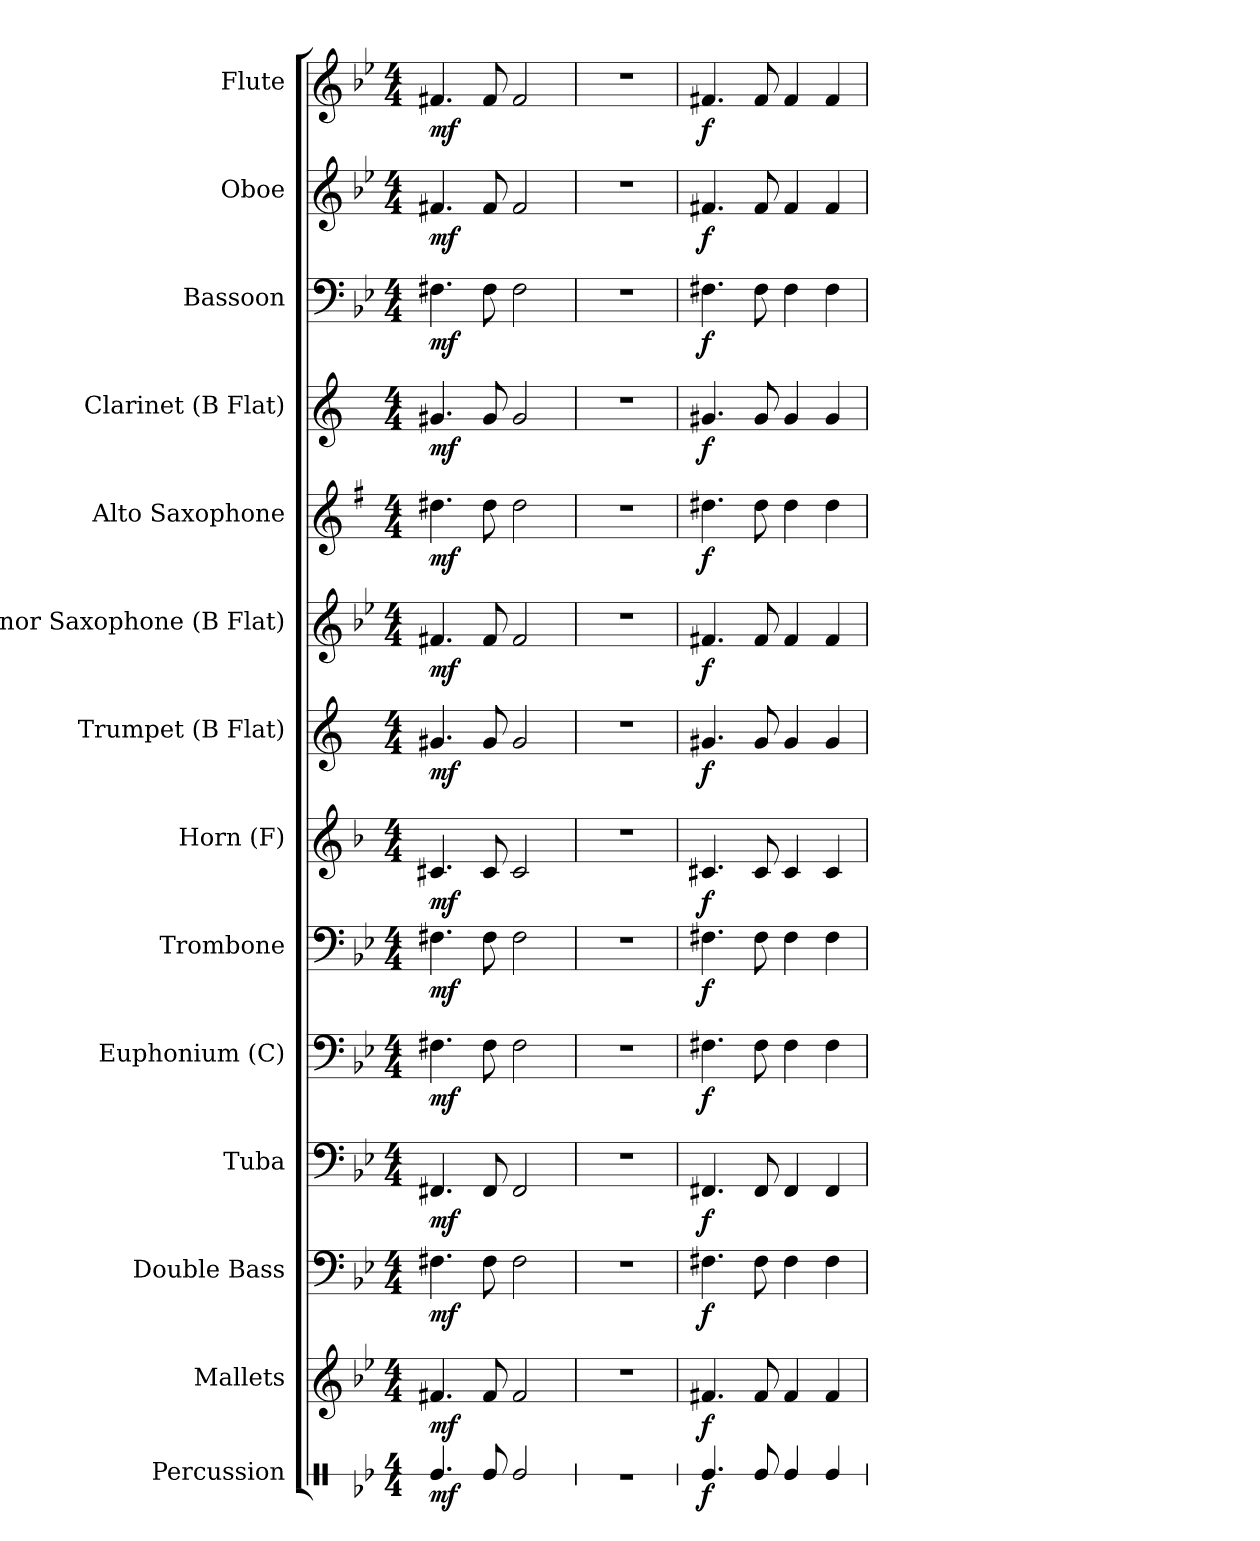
**kern	**dynam	**kern	**dynam	**kern	**dynam	**kern	**dynam	**kern	**dynam	**kern	**dynam	**kern	**dynam	**kern	**dynam	**kern	**dynam	**kern	**dynam	**kern	**dynam	**kern	**dynam	**kern	**dynam	**kern	**dynam
*part14	*part14	*part13	*part13	*part12	*part12	*part11	*part11	*part10	*part10	*part9	*part9	*part8	*part8	*part7	*part7	*part6	*part6	*part5	*part5	*part4	*part4	*part3	*part3	*part2	*part2	*part1	*part1
*staff14	*staff14	*staff13	*staff13	*staff12	*staff12	*staff11	*staff11	*staff10	*staff10	*staff9	*staff9	*staff8	*staff8	*staff7	*staff7	*staff6	*staff6	*staff5	*staff5	*staff4	*staff4	*staff3	*staff3	*staff2	*staff2	*staff1	*staff1
*I"Percussion	*	*I"Mallets	*	*I"Double Bass	*	*I"Tuba	*	*I"Euphonium (C)	*	*I"Trombone	*	*I"Horn (F)	*	*I"Trumpet (B Flat)	*	*I"Tenor Saxophone (B Flat)	*	*I"Alto Saxophone	*	*I"Clarinet (B Flat)	*	*I"Bassoon	*	*I"Oboe	*	*I"Flute	*
*stria1	*	*	*	*	*	*	*	*	*	*	*	*	*	*	*	*	*	*	*	*	*	*	*	*	*	*	*
*clefX	*	*clefG2	*	*clefF4	*	*clefF4	*	*clefF4	*	*clefF4	*	*clefG2	*	*clefG2	*	*clefG2	*	*clefG2	*	*clefG2	*	*clefF4	*	*clefG2	*	*clefG2	*
*	*	*ITrd-14c-24	*	*ITrd7c12	*	*	*	*	*	*	*	*ITrd4c7	*	*ITrd1c2	*	*ITrd8c14	*	*ITrd5c9	*	*ITrd1c2	*	*	*	*	*	*	*
*k[b-e-]	*	*k[b-e-]	*	*k[b-e-]	*	*k[b-e-]	*	*k[b-e-]	*	*k[b-e-]	*	*k[b-e-]	*	*k[b-e-]	*	*k[b-e-]	*	*k[b-e-]	*	*k[b-e-]	*	*k[b-e-]	*	*k[b-e-]	*	*k[b-e-]	*
*B-:	*	*B-:	*	*B-:	*	*B-:	*	*B-:	*	*B-:	*	*B-:	*	*B-:	*	*B-:	*	*B-:	*	*B-:	*	*B-:	*	*B-:	*	*B-:	*
*M4/4	*	*M4/4	*	*M4/4	*	*M4/4	*	*M4/4	*	*M4/4	*	*M4/4	*	*M4/4	*	*M4/4	*	*M4/4	*	*M4/4	*	*M4/4	*	*M4/4	*	*M4/4	*
*MM80	*	*MM80	*	*MM80	*	*MM80	*	*MM80	*	*MM80	*	*MM80	*	*MM80	*	*MM80	*	*MM80	*	*MM80	*	*MM80	*	*MM80	*	*MM80	*
=1	=1	=1	=1	=1	=1	=1	=1	=1	=1	=1	=1	=1	=1	=1	=1	=1	=1	=1	=1	=1	=1	=1	=1	=1	=1	=1	=1
!	!LO:DY:b	!	!LO:DY:b	!	!LO:DY:b	!	!LO:DY:b	!	!LO:DY:b	!	!LO:DY:b	!	!LO:DY:b	!	!LO:DY:b	!	!LO:DY:b	!	!LO:DY:b	!	!LO:DY:b	!	!LO:DY:b	!	!LO:DY:b	!	!LO:DY:b
4.Re/	mf	4.fff#X/	mf	4.FF#X\	mf	4.FF#X/	mf	4.F#X\	mf	4.F#X\	mf	4.F#X/	mf	4.f#X/	mf	4.F#X/	mf	4.f#X\	mf	4.f#X/	mf	4.F#X\	mf	4.f#X/	mf	4.f#X/	mf
8Re/	.	8fff#/	.	8FF#\	.	8FF#/	.	8F#\	.	8F#\	.	8F#/	.	8f#/	.	8F#/	.	8f#\	.	8f#/	.	8F#\	.	8f#/	.	8f#/	.
2Re/	.	2fff#/	.	2FF#\	.	2FF#/	.	2F#\	.	2F#\	.	2F#/	.	2f#/	.	2F#/	.	2f#\	.	2f#/	.	2F#\	.	2f#/	.	2f#/	.
=2	=2	=2	=2	=2	=2	=2	=2	=2	=2	=2	=2	=2	=2	=2	=2	=2	=2	=2	=2	=2	=2	=2	=2	=2	=2	=2	=2
1r	.	1r	.	1r	.	1r	.	1r	.	1r	.	1r	.	1r	.	1r	.	1r	.	1r	.	1r	.	1r	.	1r	.
=3	=3	=3	=3	=3	=3	=3	=3	=3	=3	=3	=3	=3	=3	=3	=3	=3	=3	=3	=3	=3	=3	=3	=3	=3	=3	=3	=3
!	!LO:DY:b	!	!LO:DY:b	!	!LO:DY:b	!	!LO:DY:b	!	!LO:DY:b	!	!LO:DY:b	!	!LO:DY:b	!	!LO:DY:b	!	!LO:DY:b	!	!LO:DY:b	!	!LO:DY:b	!	!LO:DY:b	!	!LO:DY:b	!	!LO:DY:b
4.Re/	f	4.fff#X/	f	4.FF#X\	f	4.FF#X/	f	4.F#X\	f	4.F#X\	f	4.F#X/	f	4.f#X/	f	4.F#X/	f	4.f#X\	f	4.f#X/	f	4.F#X\	f	4.f#X/	f	4.f#X/	f
8Re/	.	8fff#/	.	8FF#\	.	8FF#/	.	8F#\	.	8F#\	.	8F#/	.	8f#/	.	8F#/	.	8f#\	.	8f#/	.	8F#\	.	8f#/	.	8f#/	.
4Re/	.	4fff#/	.	4FF#\	.	4FF#/	.	4F#\	.	4F#\	.	4F#/	.	4f#/	.	4F#/	.	4f#\	.	4f#/	.	4F#\	.	4f#/	.	4f#/	.
4Re/	.	4fff#/	.	4FF#\	.	4FF#/	.	4F#\	.	4F#\	.	4F#/	.	4f#/	.	4F#/	.	4f#\	.	4f#/	.	4F#\	.	4f#/	.	4f#/	.
=	=	=	=	=	=	=	=	=	=	=	=	=	=	=	=	=	=	=	=	=	=	=	=	=	=	=	=
*-	*-	*-	*-	*-	*-	*-	*-	*-	*-	*-	*-	*-	*-	*-	*-	*-	*-	*-	*-	*-	*-	*-	*-	*-	*-	*-	*-
